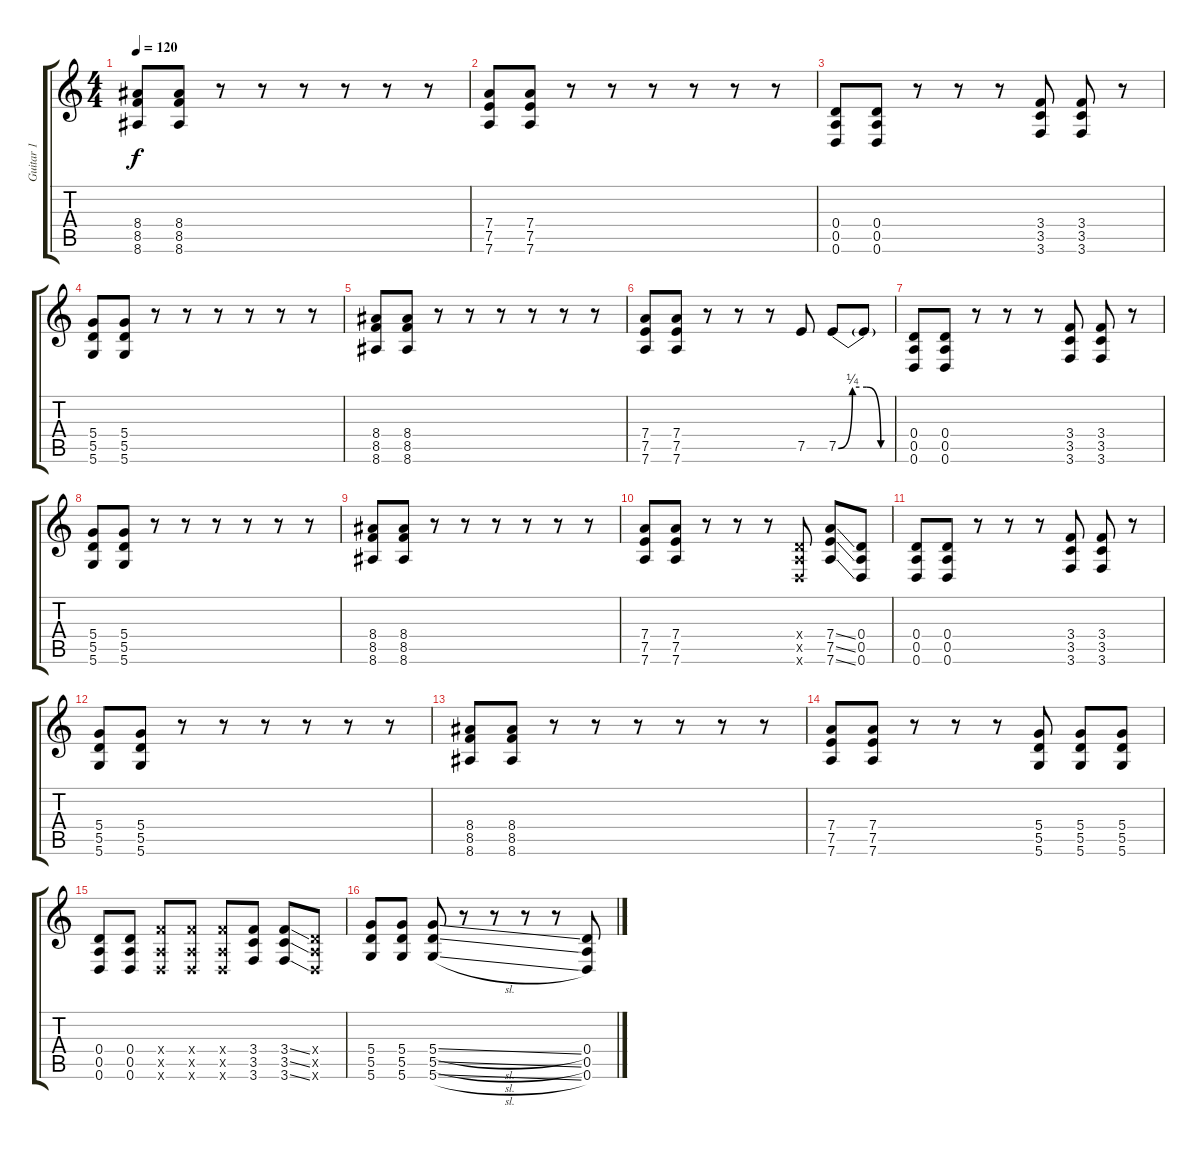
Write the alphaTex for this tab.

\track ("Guitar 1" "Guitar 1") {instrument distortionguitar}
\staff {score tabs}
\tuning (E4 B3 G3 D3 A2 D2) {hide}
\ts (4 4)
\tempo 120
\clef g2
\ks c
(8.4 8.5 8.6).8{dy f} (8.4 8.5 8.6).8 r.8 r.8 r.8 r.8 r.8 r.8 |
(7.4 7.5 7.6).8 (7.4 7.5 7.6).8 r.8 r.8 r.8 r.8 r.8 r.8 |
(0.4 0.5 0.6).8 (0.4 0.5 0.6).8 r.8 r.8 r.8 (3.4 3.5 3.6).8 (3.4 3.5 3.6).8 r.8 |
(5.4 5.5 5.6).8 (5.4 5.5 5.6).8 r.8 r.8 r.8 r.8 r.8 r.8 |
(8.4 8.5 8.6).8 (8.4 8.5 8.6).8 r.8 r.8 r.8 r.8 r.8 r.8 |
(7.4 7.5 7.6).8 (7.4 7.5 7.6).8 r.8 r.8 r.8 7.5.8 7.5{be (custom 0 0 15 1 30 1 45 0 60 0)}.8 7.5{t}.8 |
(0.4 0.5 0.6).8 (0.4 0.5 0.6).8 r.8 r.8 r.8 (3.4 3.5 3.6).8 (3.4 3.5 3.6).8 r.8 |
(5.4 5.5 5.6).8 (5.4 5.5 5.6).8 r.8 r.8 r.8 r.8 r.8 r.8 |
(8.4 8.5 8.6).8 (8.4 8.5 8.6).8 r.8 r.8 r.8 r.8 r.8 r.8 |
(7.4 7.5 7.6).8 (7.4 7.5 7.6).8 r.8 r.8 r.8 (0.4{x} 0.5{x} 0.6{x}).8 (7.4{ss} 7.5{ss} 7.6{ss}).8 (0.4 0.5 0.6).8 |
(0.4 0.5 0.6).8 (0.4 0.5 0.6).8 r.8 r.8 r.8 (3.4 3.5 3.6).8 (3.4 3.5 3.6).8 r.8 |
(5.4 5.5 5.6).8 (5.4 5.5 5.6).8 r.8 r.8 r.8 r.8 r.8 r.8 |
(8.4 8.5 8.6).8 (8.4 8.5 8.6).8 r.8 r.8 r.8 r.8 r.8 r.8 |
(7.4 7.5 7.6).8 (7.4 7.5 7.6).8 r.8 r.8 r.8 (5.4 5.5 5.6).8 (5.4 5.5 5.6).8 (5.4 5.5 5.6).8 |
(0.4 0.5 0.6).8 (0.4 0.5 0.6).8 (3.4{x} 0.5{x} 0.6{x}).8 (3.4{x} 0.5{x} 0.6{x}).8 (3.4{x} 0.5{x} 0.6{x}).8 (3.4 3.5 3.6).8 (3.4{ss} 3.5{ss} 3.6{ss}).8 (0.4{x} 0.5{x} 0.6{x}).8 |
(5.4 5.5 5.6).8 (5.4 5.5 5.6).8 (5.4{sl} 5.5{sl} 5.6{sl}).8 r.8 r.8 r.8 r.8 (0.4 0.5 0.6).8
